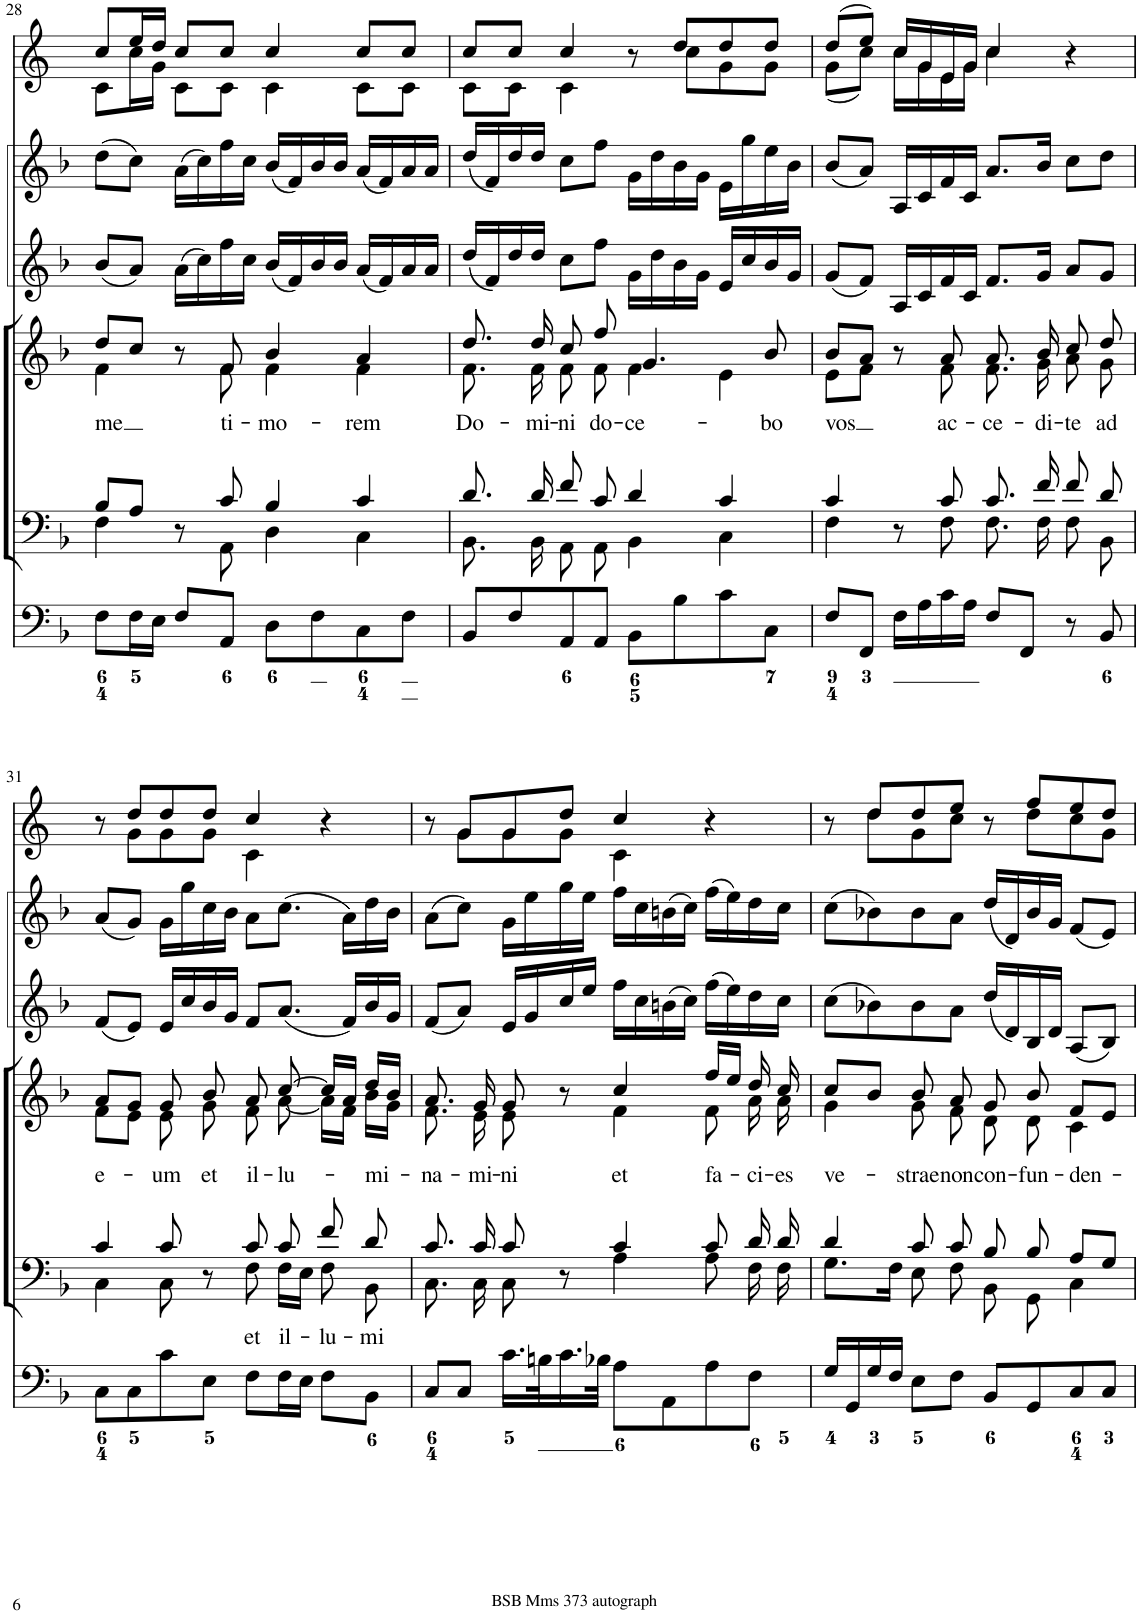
**kern	**kern	**text	**kern	**text	**kern	**kern	**kern
*part6	*part5	*part5	*part4	*part4	*part3	*part2	*part1
*staff6	*staff5	*staff5	*staff4	*staff4	*staff3	*staff2	*staff1
*I"Organ	*I"Voice	*	*I"Voice	*	*I"Violin	*I"Violini	*I"Corni in F
*	*	*	*	*	*I'Vln	*I'Vln	*
!!LO:PB:g=z
*clefF4	*clefF4	*	*clefG2	*	*clefG2	*clefG2	*clefG2
*	*	*	*	*	*	*	*Trd4c7
*k[b-]	*k[b-]	*	*k[b-]	*	*k[b-]	*k[b-]	*k[]
*M4/4	*M4/4	*	*M4/4	*	*M4/4	*M4/4	*M4/4
*met(c)	*met(c)	*	*met(c)	*	*met(c)	*met(c)	*met(c)
=28	=28	=28	=28	=28	=28	=28	=28
*	*^	*	*	*	*	*	*
!	!	!	!	!	!LO:LY:b	!	!	!
*	*	*	*	*^	*	*	*	*^
8F\L	8B-/L	4F\	.	8dd/L	4f\	me	(8b-/L	(8dd\L	8cc/L	8c\L
16F\L	8A/J	.	.	8cc/J	.	.	8a/J)	8cc\J)	16ee/L	16cc\L
16E\JJ	.	.	.	.	.	.	.	.	16dd/JJ	16g\JJ
8F/L	8r	8ryy	.	8r	8ryy	.	(16a\LL	(16a\LL	8cc/L	8c\L
.	.	.	.	.	.	.	16cc\)	16cc\)	.	.
!	!	!	!	!	!	!LO:LY:b	!	!	!	!
8AA/J	8c/	8AA\	.	8f/	8f\	ti-	16ff\	16ff\	8cc/J	8c\J
.	.	.	.	.	.	.	16cc\JJ	16cc\JJ	.	.
!	!	!	!	!	!	!LO:LY:b	!	!	!	!
8D\L	4B-/	4D\	.	4b-/	4f\	-mo-	(16b-/LL	(16b-/LL	4cc/	4c\
.	.	.	.	.	.	.	16f/)	16f/)	.	.
8F\	.	.	.	.	.	.	16b-/	16b-/	.	.
.	.	.	.	.	.	.	16b-/JJ	16b-/JJ	.	.
!	!	!	!	!	!	!LO:LY:b	!	!	!	!
8C\	4c/	4C\	.	4a/	4f\	-rem	(16a/LL	(16a/LL	8cc/L	8c\L
.	.	.	.	.	.	.	16f/)	16f/)	.	.
8F\J	.	.	.	.	.	.	16a/	16a/	8cc/J	8c\J
.	.	.	.	.	.	.	16a/JJ	16a/JJ	.	.
=29	=29	=29	=29	=29	=29	=29	=29	=29	=29	=29
!	!	!	!	!	!	!LO:LY:b	!	!	!	!
8BB-/L	8.d/	8.BB-\	.	8.dd/	8.f\	Do-	(16dd/LL	(16dd/LL	8cc/L	8c\L
.	.	.	.	.	.	.	16f/)	16f/)	.	.
8F/	.	.	.	.	.	.	16dd/	16dd/	8cc/J	8c\J
!	!	!	!	!	!	!LO:LY:b	!	!	!	!
.	16d/	16BB-\	.	16dd/	16f\	-mi-	16dd/JJ	16dd/JJ	.	.
!	!	!	!	!	!	!LO:LY:b	!	!	!	!
8AA/	8f/	8AA\	.	8cc/	8f\	-ni	8cc\L	8cc\L	4cc/	4c\
!	!	!	!	!	!	!LO:LY:b	!	!	!	!
8AA/J	8c/	8AA\	.	8ff/	8f\	do-	8ff\J	8ff\J	.	.
!	!	!	!	!	!	!LO:LY:b	!	!	!	!
8BB-\L	4d/	4BB-\	.	4.g/	4f\	-ce-	16g\LL	16g\LL	8r	8ryy
.	.	.	.	.	.	.	16dd\	16dd\	.	.
8B-\	.	.	.	.	.	.	16b-\	16b-\	8dd/L	8cc\L
.	.	.	.	.	.	.	16g\JJ	16g\JJ	.	.
8c\	4c/	4C\	.	.	4e\	.	16e/LL	16e\LL	8dd/	8g\
.	.	.	.	.	.	.	16cc/	16gg\	.	.
!	!	!	!	!	!	!LO:LY:b	!	!	!	!
8C\J	.	.	.	8b-/	.	-bo	16b-/	16ee\	8dd/J	8g\J
.	.	.	.	.	.	.	16g/JJ	16b-\JJ	.	.
=30	=30	=30	=30	=30	=30	=30	=30	=30	=30	=30
!	!	!	!	!	!	!LO:LY:b	!	!	!	!
8F/L	4c/	4F\	.	8b-/L	8e\L	vos	(8g/L	(8b-/L	(8dd/L	(8g\L
8FF/J	.	.	.	8a/J	8f\J	.	8f/J)	8a/J)	8ee/J)	8cc\J)
16F\LL	8r	8ryy	.	8r	8ryy	.	16A/LL	16A/LL	16cc/LL	16cc\LL
16A\	.	.	.	.	.	.	16c/	16c/	16g/	16g\
!	!	!	!	!	!	!LO:LY:b	!	!	!	!
16c\	8c/	8F\	.	8a/	8f\	ac-	16f/	16f/	16e/	16e\
16A\JJ	.	.	.	.	.	.	16c/JJ	16c/JJ	16g/JJ	16g\JJ
!	!	!	!	!	!	!LO:LY:b	!	!	!	!
8F/L	8.c/	8.F\	.	8.a/	8.f\	-ce-	8.f/L	8.a/L	4cc/	4cc\
8FF/J	.	.	.	.	.	.	.	.	.	.
!	!	!	!	!	!	!LO:LY:b	!	!	!	!
.	16f/	16F\	.	16b-/	16g\	-di-	16g/Jk	16b-/Jk	.	.
!	!	!	!	!	!	!LO:LY:b	!	!	!	!
8r	8f/	8F\	.	8cc/	8a\	-te	8a/L	8cc\L	4r	4ryy
!	!	!	!	!	!	!LO:LY:b	!	!	!	!
8BB-/	8d/	8BB-\	.	8dd/	8g\	ad	8g/J	8dd\J	.	.
!!LO:LB:g=z	!!
=31	=31	=31	=31	=31	=31	=31	=31	=31	=31	=31
!	!	!	!	!	!	!LO:LY:b	!	!	!	!
8C\L	4c/	4C\	.	8a/L	8f\L	e-	(8f/L	(8a/L	8r	8ryy
8C\	.	.	.	8g/J	8e\J	.	8e/J)	8g/J)	8dd/L	8g\L
!	!	!	!	!	!	!LO:LY:b	!	!	!	!
8c\	8c/	8C\	.	8g/	8e\	-um	16e/LL	16g\LL	8dd/	8g\
.	.	.	.	.	.	.	16cc/	16gg\	.	.
!	!	!	!	!	!	!LO:LY:b	!	!	!	!
8E\J	8r	8ryy	.	8b-/	8g\	et	16b-/	16cc\	8dd/J	8g\J
.	.	.	.	.	.	.	16g/JJ	16b-\JJ	.	.
!	!	!	!LO:LY:b	!	!	!LO:LY:b	!	!	!	!
8F\L	8c/	8F\	et	8a/	8f\	il-	8f/L	8a\L	4cc/	4c\
!	!	!	!LO:LY:b	!	!	!LO:LY:b	!	!	!	!
16F\L	8c/	16F\LL	il-	[8cc/	[8a\	-lu-	(8.a/J	(8.cc\J	.	.
16E\JJ	.	16E\JJ	.	.	.	.	.	.	.	.
!	!	!	!LO:LY:b	!	!	!	!	!	!	!
8F\L	8f/	8F\	-lu-	16cc/LL]	16a\LL]	.	.	.	4r	4ryy
.	.	.	.	16a/JJ	16f\JJ	.	16f/LL)	16a\LL)	.	.
!	!	!	!LO:LY:b	!	!	!LO:LY:b	!	!	!	!
8BB-\J	8d/	8BB-\	-mi	16dd/LL	16b-\LL	-mi-	16b-/	16dd\	.	.
.	.	.	.	16b-/JJ	16g\JJ	.	16g/JJ	16b-\JJ	.	.
=32	=32	=32	=32	=32	=32	=32	=32	=32	=32	=32
!	!	!	!	!	!	!LO:LY:b	!	!	!	!
8C/L	8.c/	8.C\	.	8.a/	8.f\	-na-	(8f/L	(8a\L	8r	8ryy
8C/J	.	.	.	.	.	.	8a/J)	8cc\J)	8g/L	8g\L
!	!	!	!	!	!	!LO:LY:b	!	!	!	!
.	16c/	16C\	.	16g/	16e\	-mi-	.	.	.	.
!	!	!	!	!	!	!LO:LY:b	!	!	!	!
16.c\LL	8c/	8C\	.	8g/	8e\	-ni	16e/LL	16g\LL	8g/	8g\
.	.	.	.	.	.	.	16g/	16ee\	.	.
32Bn\K	.	.	.	.	.	.	.	.	.	.
16.c\	8r	8ryy	.	8r	8ryy	.	16cc/	16gg\	8dd/J	8g\J
.	.	.	.	.	.	.	16ee/JJ	16ee\JJ	.	.
32B-X\JJk	.	.	.	.	.	.	.	.	.	.
!	!	!	!	!	!	!LO:LY:b	!	!	!	!
8A\L	4c/	4A\	.	4cc/	4f\	et	16ff\LL	16ff\LL	4cc/	4c\
.	.	.	.	.	.	.	16cc\	16cc\	.	.
8AA\	.	.	.	.	.	.	(16bn\	(16bn\	.	.
.	.	.	.	.	.	.	16cc\JJ)	16cc\JJ)	.	.
!	!	!	!	!	!	!LO:LY:b	!	!	!	!
8A\	8c/	8A\	.	16ff/LL	8f\	fa-	(16ff\LL	(16ff\LL	4r	4ryy
.	.	.	.	16ee/JJ	.	.	16ee\)	16ee\)	.	.
!	!	!	!	!	!	!LO:LY:b	!	!	!	!
8F\J	16d/	16F\	.	16dd/	16a\	-ci-	16dd\	16dd\	.	.
!	!	!	!	!	!	!LO:LY:b	!	!	!	!
.	16d/	16F\	.	16cc/	16a\	-es	16cc\JJ	16cc\JJ	.	.
=33	=33	=33	=33	=33	=33	=33	=33	=33	=33	=33
!	!	!	!	!	!	!LO:LY:b	!	!	!	!
16G/LL	4d/	8.G\L	.	8cc/L	4g\	ve-	(8cc\L	(8cc\L	8r	8ryy
16GG/	.	.	.	.	.	.	.	.	.	.
16G/	.	.	.	8b-/J	.	.	8b-X\)	8b-X\)	8dd/L	8dd\L
16F/JJ	.	16F\Jk	.	.	.	.	.	.	.	.
!	!	!	!	!	!	!LO:LY:b	!	!	!	!
8E\L	8c/	8E\	.	8b-/	8g\	-strae	8b-\	8b-\	8dd/	8g\
!	!	!	!	!	!	!LO:LY:b	!	!	!	!
8F\J	8c/	8F\	.	8a/	8f\	non	8a\J	8a\J	8ee/J	8cc\J
!	!	!	!	!	!	!LO:LY:b	!	!	!	!
8BB-/L	8B-/	8BB-\	.	8g/	8d\	con-	(16dd/LL	(16dd/LL	8r	8ryy
.	.	.	.	.	.	.	16d/)	16d/)	.	.
!	!	!	!	!	!	!LO:LY:b	!	!	!	!
8GG/	8B-/	8GG\	.	8b-/	8d\	-fun-	16B-/	16b-/	8ff/L	8dd\L
.	.	.	.	.	.	.	16d/JJ	16g/JJ	.	.
!	!	!	!	!	!	!LO:LY:b	!	!	!	!
8C/	8A/L	4C\	.	8f/L	4c\	-den-	(8A/L	(8f/L	8ee/	8cc\
8C/J	8G/J	.	.	8e/J	.	.	8B-/J)	8e/J)	8dd/J	8g\J
*	*v	*v	*	*	*	*	*	*	*v	*v
*	*	*	*v	*v	*	*	*	*
=	=	=	=	=	=	=	=
*-	*-	*-	*-	*-	*-	*-	*-
